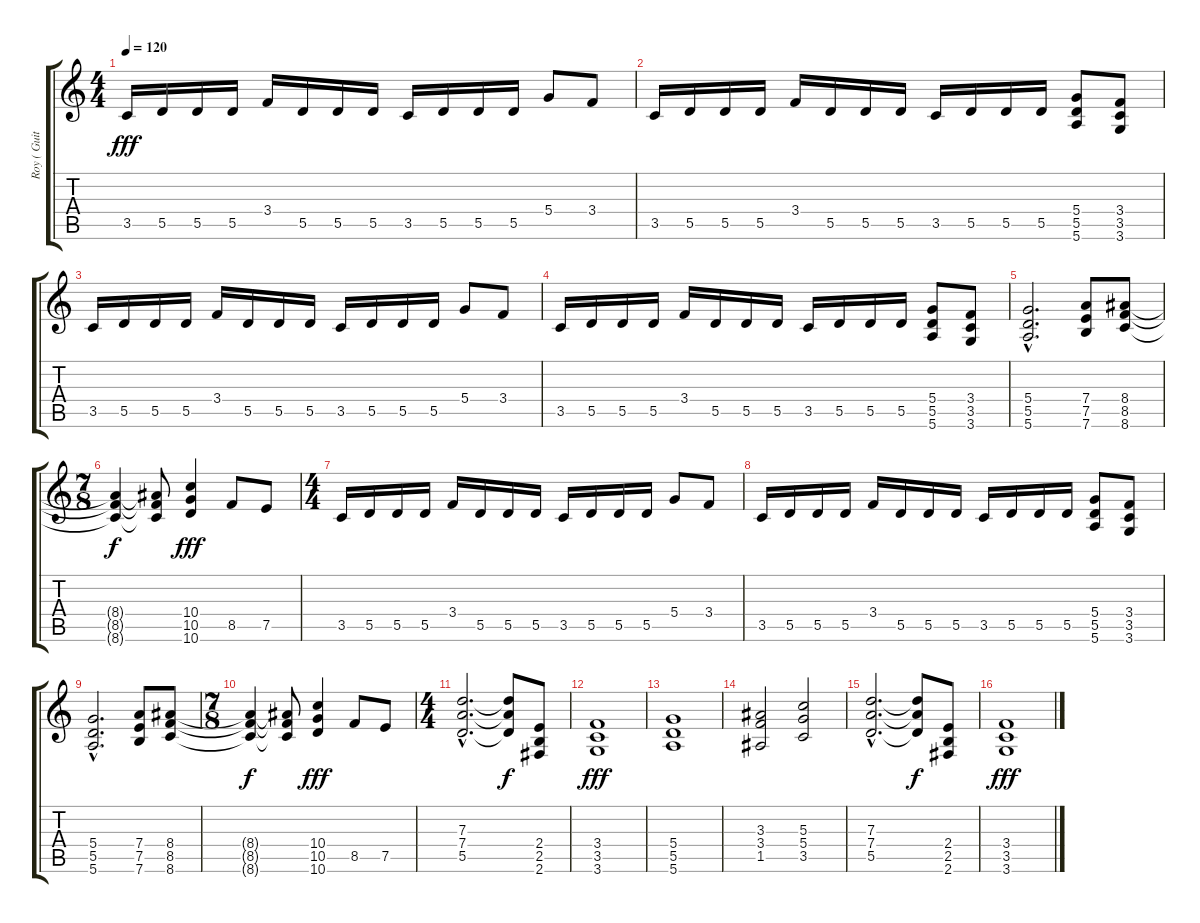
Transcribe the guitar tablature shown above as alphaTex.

\track ("Roy ( Guitar I )" "Roy ( Guit") {instrument distortionguitar}
\staff {score tabs}
\tuning (E4 B3 G3 D3 A2 E2) {hide}
\ts (4 4)
\tempo 120
\clef g2
\ks c
3.5.16{dy fff} 5.5.16 5.5.16 5.5.16 3.4.16 5.5.16 5.5.16 5.5.16 3.5.16 5.5.16 5.5.16 5.5.16 5.4.8 3.4.8 |
3.5.16 5.5.16 5.5.16 5.5.16 3.4.16 5.5.16 5.5.16 5.5.16 3.5.16 5.5.16 5.5.16 5.5.16 (5.4 5.5 5.6).8 (3.4 3.5 3.6).8 |
3.5.16 5.5.16 5.5.16 5.5.16 3.4.16 5.5.16 5.5.16 5.5.16 3.5.16 5.5.16 5.5.16 5.5.16 5.4.8 3.4.8 |
3.5.16 5.5.16 5.5.16 5.5.16 3.4.16 5.5.16 5.5.16 5.5.16 3.5.16 5.5.16 5.5.16 5.5.16 (5.4 5.5 5.6).8 (3.4 3.5 3.6).8 |
(5.4{hac} 5.5{hac} 5.6{hac}).2{d} (7.4 7.5 7.6).8 (8.4 8.5 8.6).8 |
\ts (7 8)
(8.4{t} 8.5{t} 8.6{t}).4{dy f} (8.4{t} 8.5{t} 8.6{t}).8 (10.4 10.5 10.6).4{dy fff} 8.5.8 7.5.8 |
\ts (4 4)
3.5.16 5.5.16 5.5.16 5.5.16 3.4.16 5.5.16 5.5.16 5.5.16 3.5.16 5.5.16 5.5.16 5.5.16 5.4.8 3.4.8 |
3.5.16 5.5.16 5.5.16 5.5.16 3.4.16 5.5.16 5.5.16 5.5.16 3.5.16 5.5.16 5.5.16 5.5.16 (5.4 5.5 5.6).8 (3.4 3.5 3.6).8 |
(5.4{hac} 5.5{hac} 5.6{hac}).2{d} (7.4 7.5 7.6).8 (8.4 8.5 8.6).8 |
\ts (7 8)
(8.4{t} 8.5{t} 8.6{t}).4{dy f} (8.4{t} 8.5{t} 8.6{t}).8 (10.4 10.5 10.6).4{dy fff} 8.5.8 7.5.8 |
\ts (4 4)
(7.3{hac} 7.4{hac} 5.5{hac}).2{d} (7.3{t} 7.4{t} 5.5{t}).8{dy f} (2.4 2.5 2.6).8 |
(3.4 3.5 3.6).1{dy fff} |
(5.4 5.5 5.6).1 |
(3.3 3.4 1.5).2 (5.3 5.4 3.5).2 |
(7.3{hac} 7.4{hac} 5.5{hac}).2{d} (7.3{t} 7.4{t} 5.5{t}).8{dy f} (2.4 2.5 2.6).8 |
(3.4 3.5 3.6).1{dy fff}
